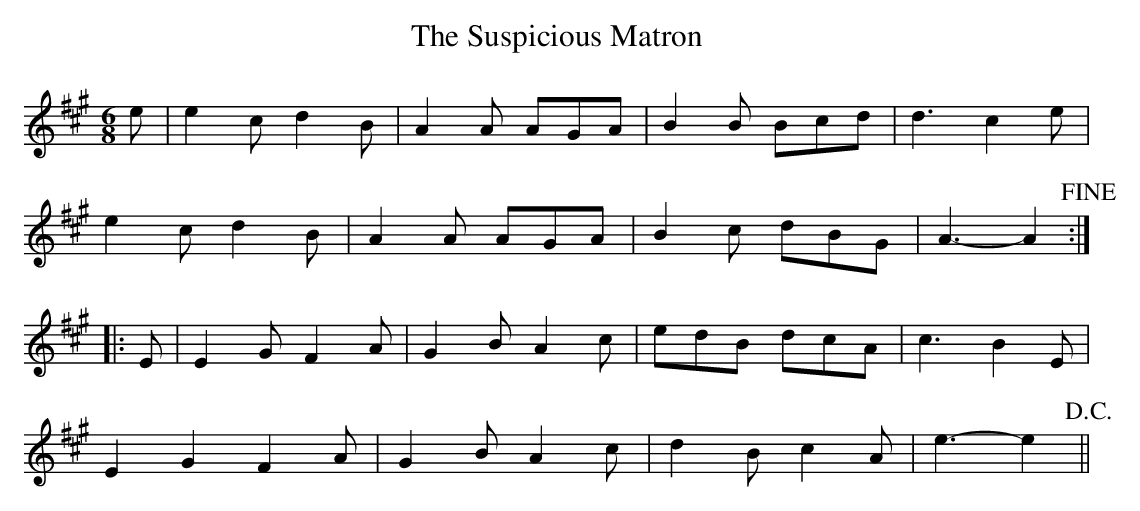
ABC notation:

X:1
T:Suspicious Matron, The
M:6/8
L:1/8
K: A
e|e2c d2B|A2A AGA|B2B Bcd|d3 c2e|
e2c d2B|A2A AGA|B2c dBG|A3-A2!fine!:|
|:E|E2G F2A|G2B A2c|edB dcA|c3 B2E|
E2G2 F2A|G2B A2c|d2B c2A|e3-e2!D.C.!||
